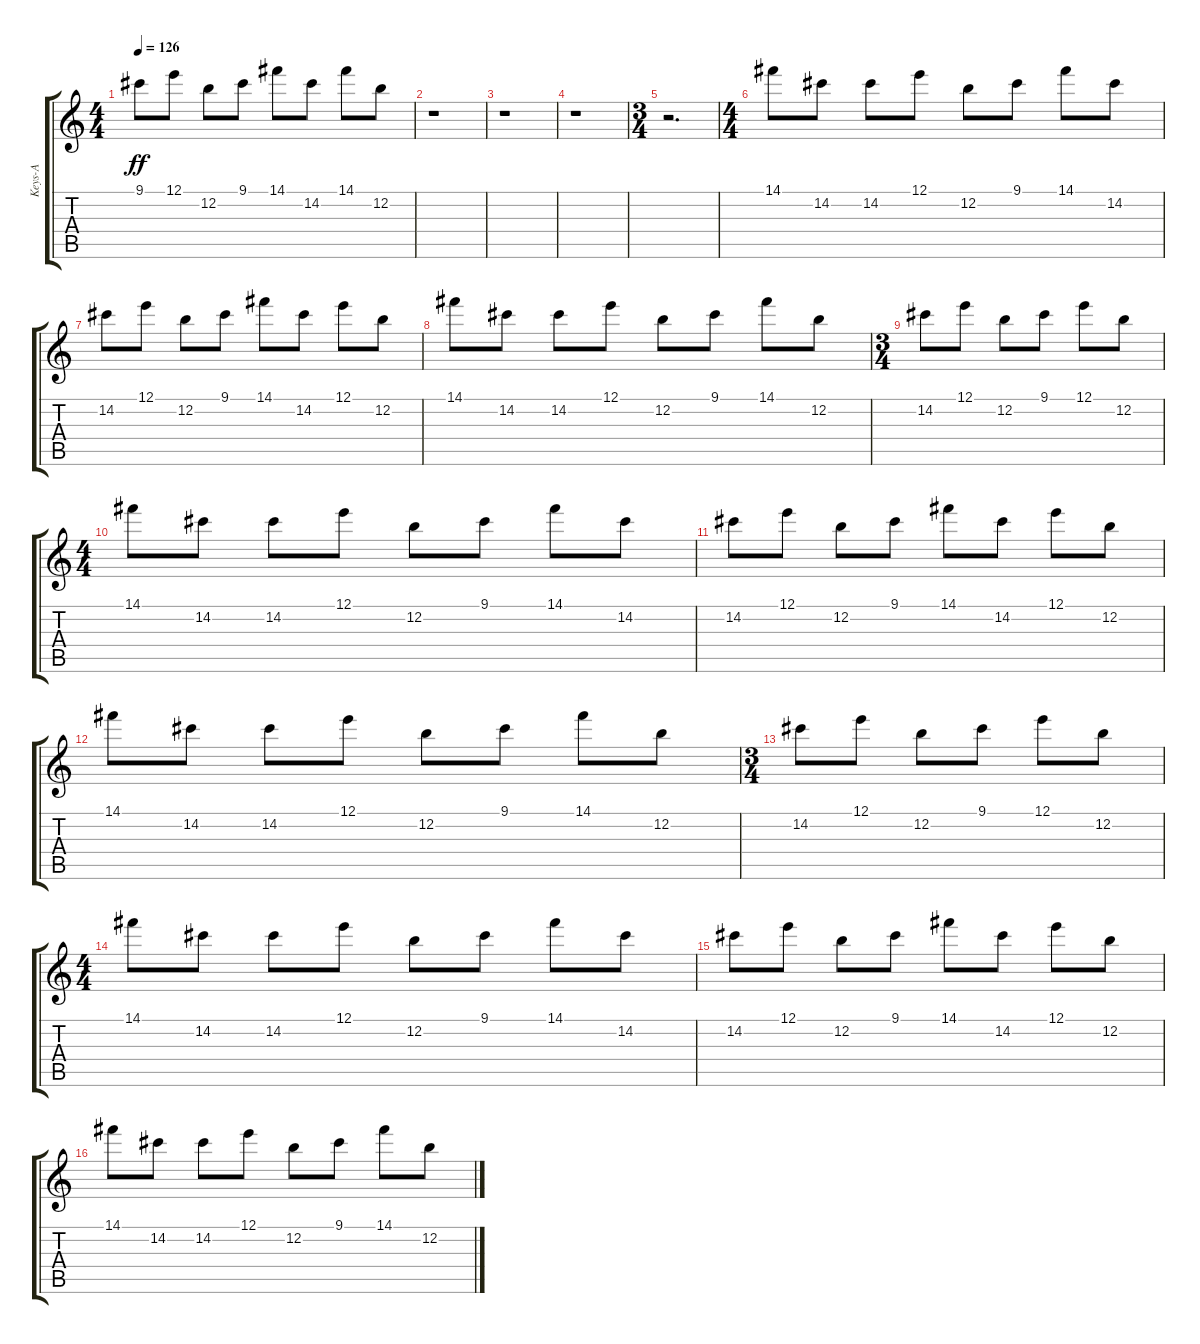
\track ("Keys-A" "Keys-A") {instrument overdrivenguitar}
\staff {score tabs}
\tuning (E4 B3 G3 D3 A2 E2) {hide}
\ts (4 4)
\tempo 126
\clef g2
\ks c
9.1.8{dy ff} 12.1.8 12.2.8 9.1.8 14.1.8 14.2.8 14.1.8 12.2.8 |
r.1 |
r.1 |
r.1 |
\ts (3 4)
r.2{d} |
\ts (4 4)
14.1.8 14.2.8 14.2.8 12.1.8 12.2.8 9.1.8 14.1.8 14.2.8 |
14.2.8 12.1.8 12.2.8 9.1.8 14.1.8 14.2.8 12.1.8 12.2.8 |
14.1.8 14.2.8 14.2.8 12.1.8 12.2.8 9.1.8 14.1.8 12.2.8 |
\ts (3 4)
14.2.8 12.1.8 12.2.8 9.1.8 12.1.8 12.2.8 |
\ts (4 4)
14.1.8 14.2.8 14.2.8 12.1.8 12.2.8 9.1.8 14.1.8 14.2.8 |
14.2.8 12.1.8 12.2.8 9.1.8 14.1.8 14.2.8 12.1.8 12.2.8 |
14.1.8 14.2.8 14.2.8 12.1.8 12.2.8 9.1.8 14.1.8 12.2.8 |
\ts (3 4)
14.2.8 12.1.8 12.2.8 9.1.8 12.1.8 12.2.8 |
\ts (4 4)
14.1.8 14.2.8 14.2.8 12.1.8 12.2.8 9.1.8 14.1.8 14.2.8 |
14.2.8 12.1.8 12.2.8 9.1.8 14.1.8 14.2.8 12.1.8 12.2.8 |
14.1.8 14.2.8 14.2.8 12.1.8 12.2.8 9.1.8 14.1.8 12.2.8
